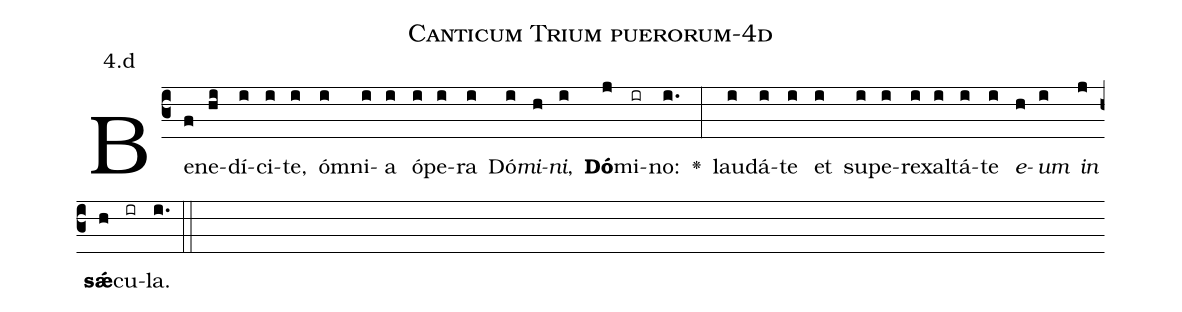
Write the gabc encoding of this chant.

name: Canticum Trium puerorum-4d;
annotation: 4.d;
%%
(c3)Be(f)ne(hi)dí(i)ci(i)te,(i) óm(i)ni(i)a(i) ó(i)pe(i)ra(i) Dó(i)<i>mi</i>(h)<i>ni</i>,(i) <b>Dó</b>(j)mi(ir)no:(i.) <v>\greheightstar</v>(:) lau(i)dá(i)te(i) et(i) su(i)pe(i)re(i)xal(i)tá(i)te(i) <i>e</i>(h)<i>um</i>(i) <i>in</i>(j) <b>sǽ</b>(h)cu(ir)la.(i.) (::)


%E(i) u(h) o(i) u(j) a(h) e.(i.) (::)
